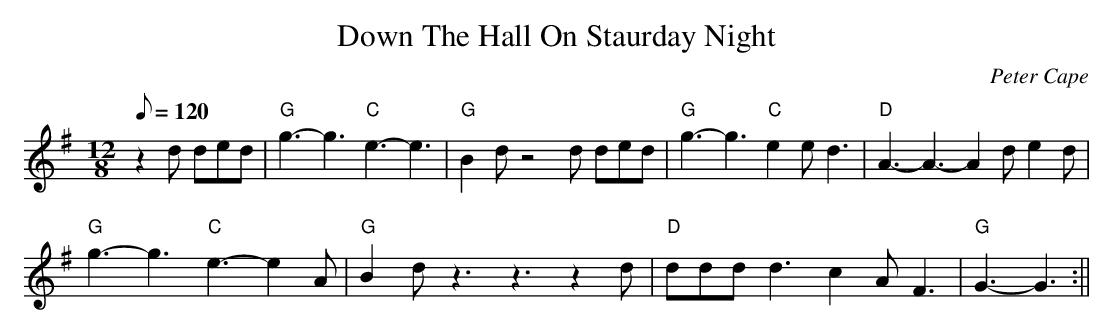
X:1
T:Down The Hall On Staurday Night
M:12/8
L:1/8
Q:120
C:Peter Cape
K:G
z2d ded|"G"g3-g3"C"e3-e3|"G"B2dz4d ded|
"G"g3-g3"C"e2ed3|"D"A3-A3-A2d e2d|!
"G"g3-g3"C"e3-e2A|"G"B2dz3 z3 z2d|
"D"ddd d3 c2A F3|"G"G3-G3:||
